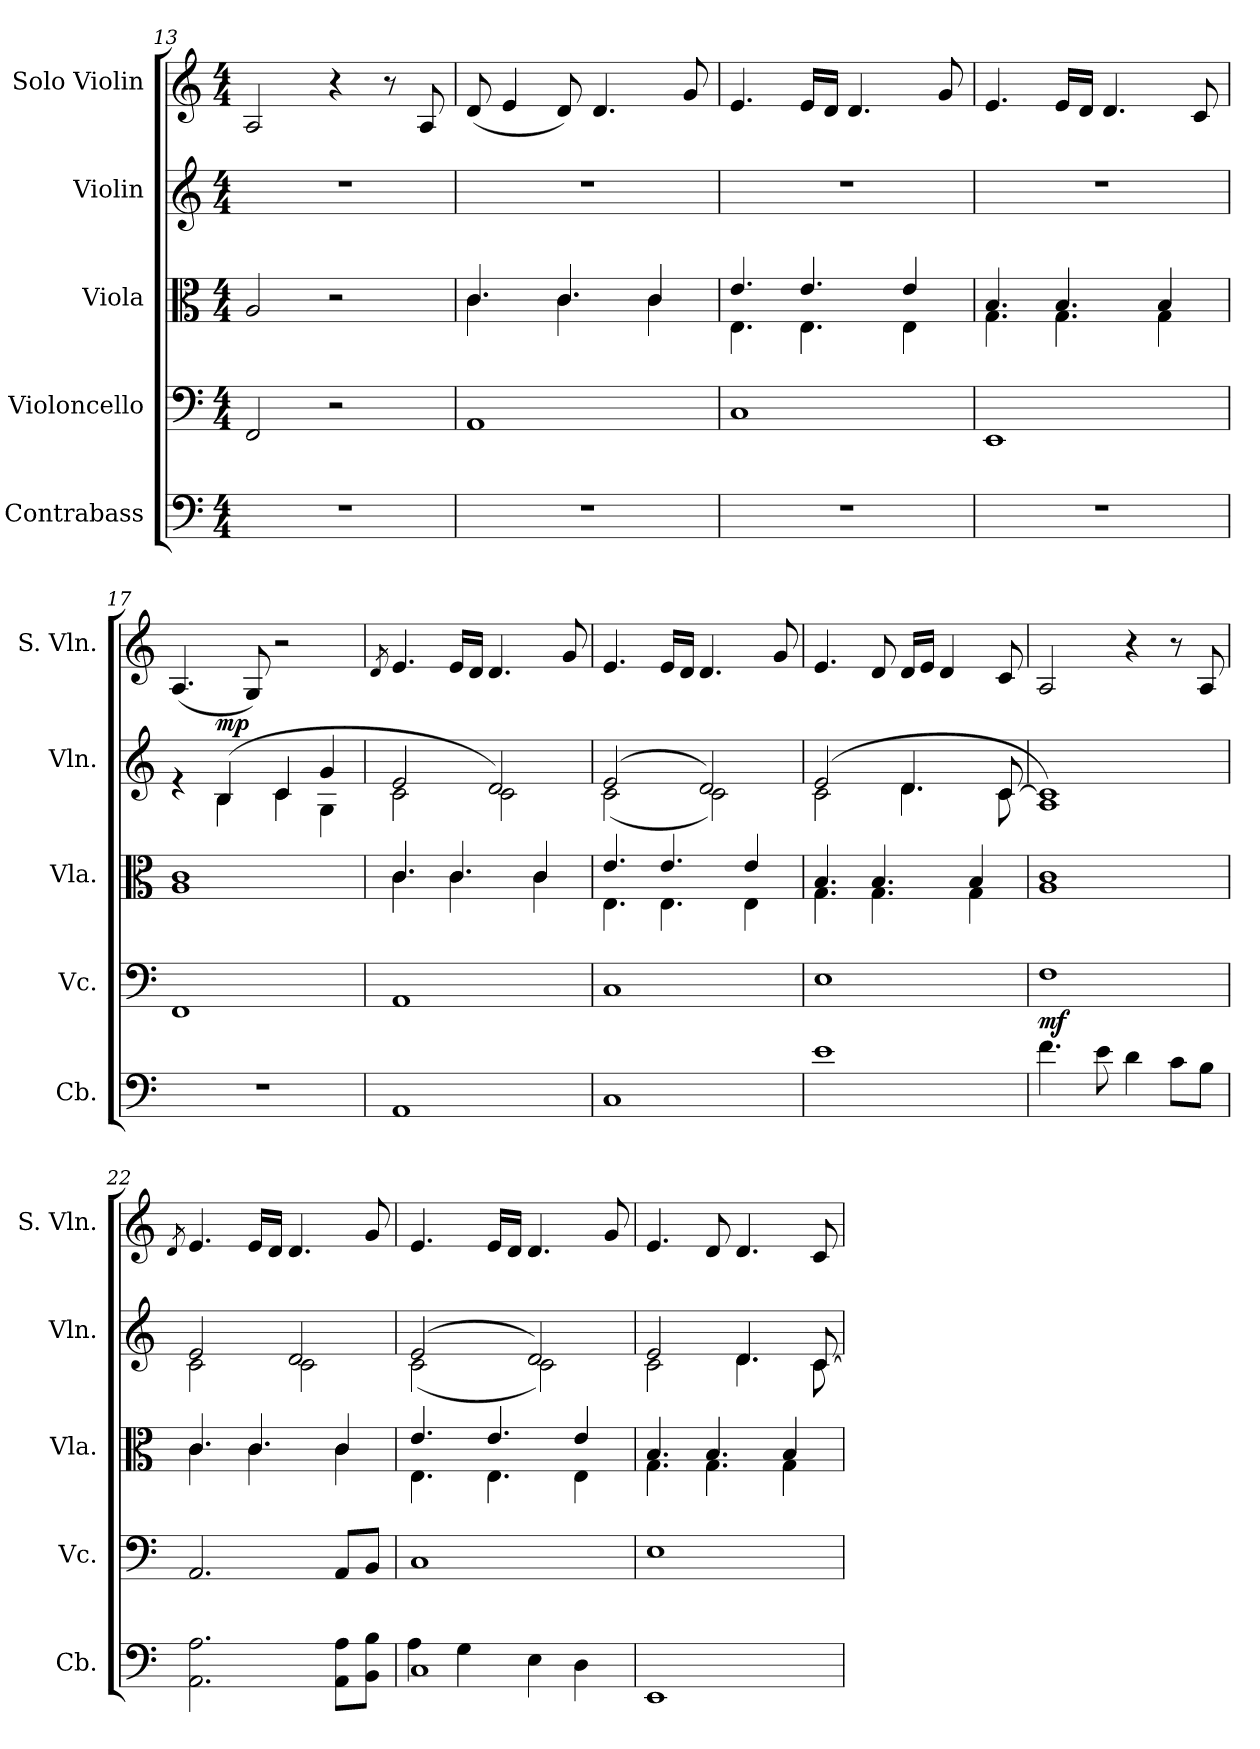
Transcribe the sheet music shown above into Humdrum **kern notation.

**kern	**dynam	**kern	**kern	**kern	**dynam	**kern
*part5	*part5	*part4	*part3	*part2	*part2	*part1
*staff5	*staff5	*staff4	*staff3	*staff2	*staff2	*staff1
*I"Contrabass	*	*I"Violoncello	*I"Viola	*I"Violin	*	*I"Solo Violin
*I'Cb.	*	*I'Vc.	*I'Vla.	*I'Vln.	*	*I'S. Vln.
*clefF4	*	*clefF4	*clefC3	*clefG2	*	*clefG2
*ITrd7c12	*	*	*	*	*	*
*k[]	*	*k[]	*k[]	*k[]	*	*k[]
*M4/4	*	*M4/4	*M4/4	*M4/4	*	*M4/4
=13	=13	=13	=13	=13	=13	=13
1r	.	2FF/	2A/	1r	.	2A/
.	.	2r	2r	.	.	4r
.	.	.	.	.	.	8r
.	.	.	.	.	.	8A/
=14	=14	=14	=14	=14	=14	=14
*	*	*	*^	*	*	*
1r	.	1AA	4.c/	4.c\	1r	.	(8d/
.	.	.	.	.	.	.	4e/
.	.	.	4.c/	4.c\	.	.	8d/)
.	.	.	.	.	.	.	4.d/
.	.	.	4c/	4c\	.	.	.
.	.	.	.	.	.	.	8g/
!!LO:PB:g=z
=15	=15	=15	=15	=15	=15	=15	=15
1r	.	1C	4.e/	4.E\	1r	.	4.e/
.	.	.	4.e/	4.E\	.	.	16e/LL
.	.	.	.	.	.	.	16d/JJ
.	.	.	.	.	.	.	4.d/
.	.	.	4e/	4E\	.	.	.
.	.	.	.	.	.	.	8g/
=16	=16	=16	=16	=16	=16	=16	=16
1r	.	1EE	4.B/	4.G\	1r	.	4.e/
.	.	.	4.B/	4.G\	.	.	16e/LL
.	.	.	.	.	.	.	16d/JJ
.	.	.	.	.	.	.	4.d/
.	.	.	4B/	4G\	.	.	.
.	.	.	.	.	.	.	8c/
=17	=17	=17	=17	=17	=17	=17	=17
*	*	*	*	*	*^	*	*
1r	.	1FF	1c	1A	4re	4ryy	.	(4.A/
!	!	!	!	!	!	!	!LO:DY:a	!
.	.	.	.	.	(4B/	4B\	mp	.
.	.	.	.	.	.	.	.	8G/)
.	.	.	.	.	4c/	4c\	.	2r
.	.	.	.	.	4g/	4G\	.	.
=18	=18	=18	=18	=18	=18	=18	=18	=18
.	.	.	.	.	.	.	.	8qd/
1AAA	.	1AA	4.c/	4.c\	2e/	2c\	.	4.e/
.	.	.	4.c/	4.c\	.	.	.	16e/LL
.	.	.	.	.	.	.	.	16d/JJ
.	.	.	.	.	2d/)	2c\	.	4.d/
.	.	.	4c/	4c\	.	.	.	.
.	.	.	.	.	.	.	.	8g/
=19	=19	=19	=19	=19	=19	=19	=19	=19
1CC	.	1C	4.e/	4.E\	(2e/	(2c\	.	4.e/
.	.	.	4.e/	4.E\	.	.	.	16e/LL
.	.	.	.	.	.	.	.	16d/JJ
.	.	.	.	.	2d/)	2c\)	.	4.d/
.	.	.	4e/	4E\	.	.	.	.
.	.	.	.	.	.	.	.	8g/
=20	=20	=20	=20	=20	=20	=20	=20	=20
1E	.	1E	4.B/	4.G\	(2e/	2c\	.	4.e/
.	.	.	4.B/	4.G\	.	.	.	8d/
.	.	.	.	.	4.d/	4.d\	.	16d/LL
.	.	.	.	.	.	.	.	16e/JJ
.	.	.	.	.	.	.	.	4d/
.	.	.	4B/	4G\	.	.	.	.
.	.	.	.	.	[8c/	8c\	.	8c/
!!LO:LB:g=z
=21	=21	=21	=21	=21	=21	=21	=21	=21
!	!LO:DY:a	!	!	!	!	!	!	!
4.F\	mf	1F	1c	1A	1c])	1A	.	2A/
8E\	.	.	.	.	.	.	.	.
4D\	.	.	.	.	.	.	.	4r
8C\L	.	.	.	.	.	.	.	8r
8BB\J	.	.	.	.	.	.	.	8A/
=22	=22	=22	=22	=22	=22	=22	=22	=22
.	.	.	.	.	.	.	.	8qd/
2.AAA\ 2.AA\	.	2.AA/	4.c/	4.c\	2e/	2c\	.	4.e/
.	.	.	4.c/	4.c\	.	.	.	16e/LL
.	.	.	.	.	.	.	.	16d/JJ
.	.	.	.	.	2d/	2c\	.	4.d/
8AAA\ 8AA\L	.	8AA/L	4c/	4c\	.	.	.	.
8BBB\ 8BB\J	.	8BB/J	.	.	.	.	.	8g/
=23	=23	=23	=23	=23	=23	=23	=23	=23
*^	*	*	*	*	*	*	*	*
1CC	4AA\	.	1C	4.e/	4.E\	(2e/	(2c\	.	4.e/
.	4GG\	.	.	.	.	.	.	.	.
.	.	.	.	4.e/	4.E\	.	.	.	16e/LL
.	.	.	.	.	.	.	.	.	16d/JJ
.	4EE\	.	.	.	.	2d/)	2c\)	.	4.d/
.	4DD\	.	.	4e/	4E\	.	.	.	.
.	.	.	.	.	.	.	.	.	8g/
*v	*v	*	*	*	*	*	*	*	*
=24	=24	=24	=24	=24	=24	=24	=24	=24
1EEE	.	1E	4.B/	4.G\	2e/	2c\	.	4.e/
.	.	.	4.B/	4.G\	.	.	.	8d/
.	.	.	.	.	4.d/	4.d\	.	4.d/
.	.	.	4B/	4G\	.	.	.	.
.	.	.	.	.	[8c/	8c\	.	8c/
*	*	*	*v	*v	*	*	*	*
*	*	*	*	*v	*v	*	*
=	=	=	=	=	=	=
*-	*-	*-	*-	*-	*-	*-
